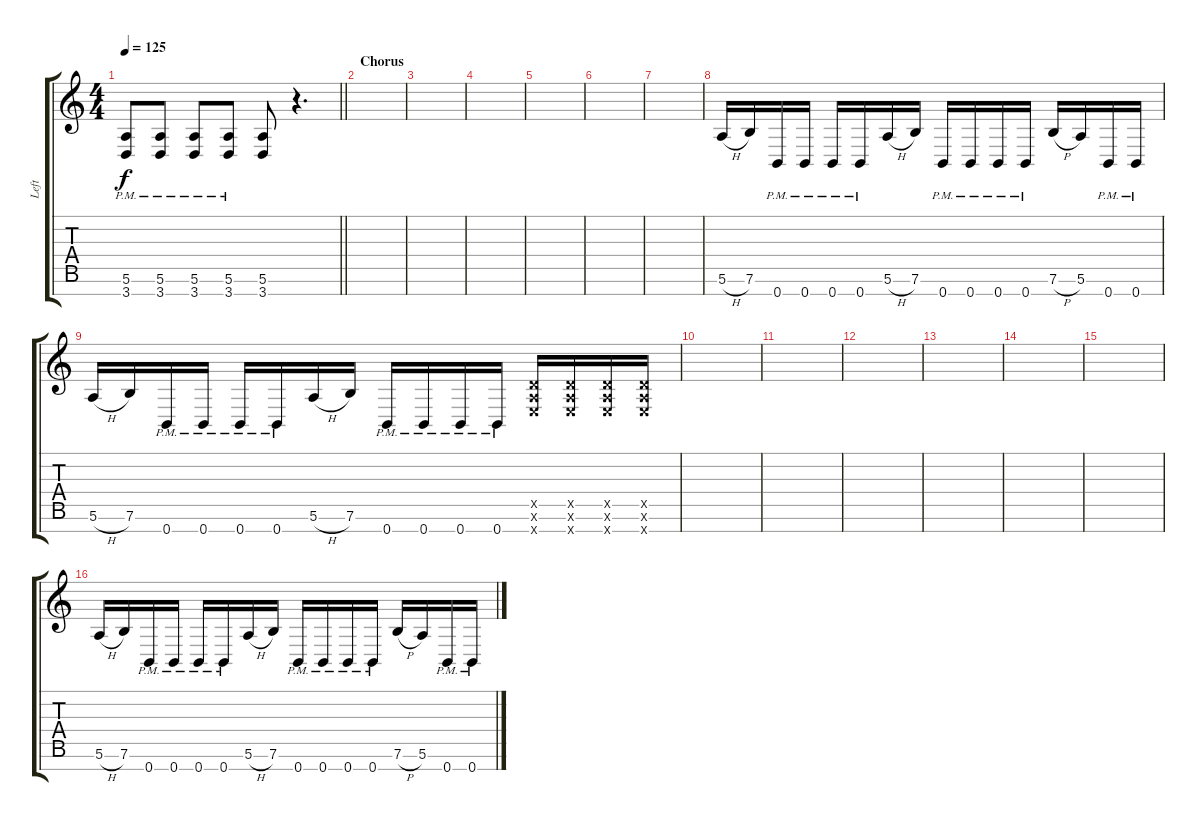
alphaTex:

\track ("Left" "Left") {instrument distortionguitar}
\staff {score tabs}
\tuning (E4 B3 G3 D3 A2 E2 B1) {hide}
\ts (4 4)
\tempo 125
\clef g2
\barLineRight lightlight
\ks c
(5.6{pm} 3.7{pm}).8{dy f} (5.6{pm} 3.7{pm}).8 (5.6{pm} 3.7{pm}).8 (5.6{pm} 3.7{pm}).8 (5.6 3.7).8 r.4{d} |
\section ("" "Chorus")
|
|
|
|
|
|
5.6{h}.16 7.6.16 0.7{pm}.16 0.7{pm}.16 0.7{pm}.16 0.7{pm}.16 5.6{h}.16 7.6.16 0.7{pm}.16 0.7{pm}.16 0.7{pm}.16 0.7{pm}.16 7.6{h}.16 5.6.16 0.7{pm}.16 0.7{pm}.16 |
5.6{h}.16 7.6.16 0.7{pm}.16 0.7{pm}.16 0.7{pm}.16 0.7{pm}.16 5.6{h}.16 7.6.16 0.7{pm}.16 0.7{pm}.16 0.7{pm}.16 0.7{pm}.16 (5.5{x} 5.6{x} 5.7{x}).16 (5.5{x} 5.6{x} 5.7{x}).16 (5.5{x} 5.6{x} 5.7{x}).16 (5.5{x} 5.6{x} 5.7{x}).16 |
|
|
|
|
|
|
5.6{h}.16 7.6.16 0.7{pm}.16 0.7{pm}.16 0.7{pm}.16 0.7{pm}.16 5.6{h}.16 7.6.16 0.7{pm}.16 0.7{pm}.16 0.7{pm}.16 0.7{pm}.16 7.6{h}.16 5.6.16 0.7{pm}.16 0.7{pm}.16
